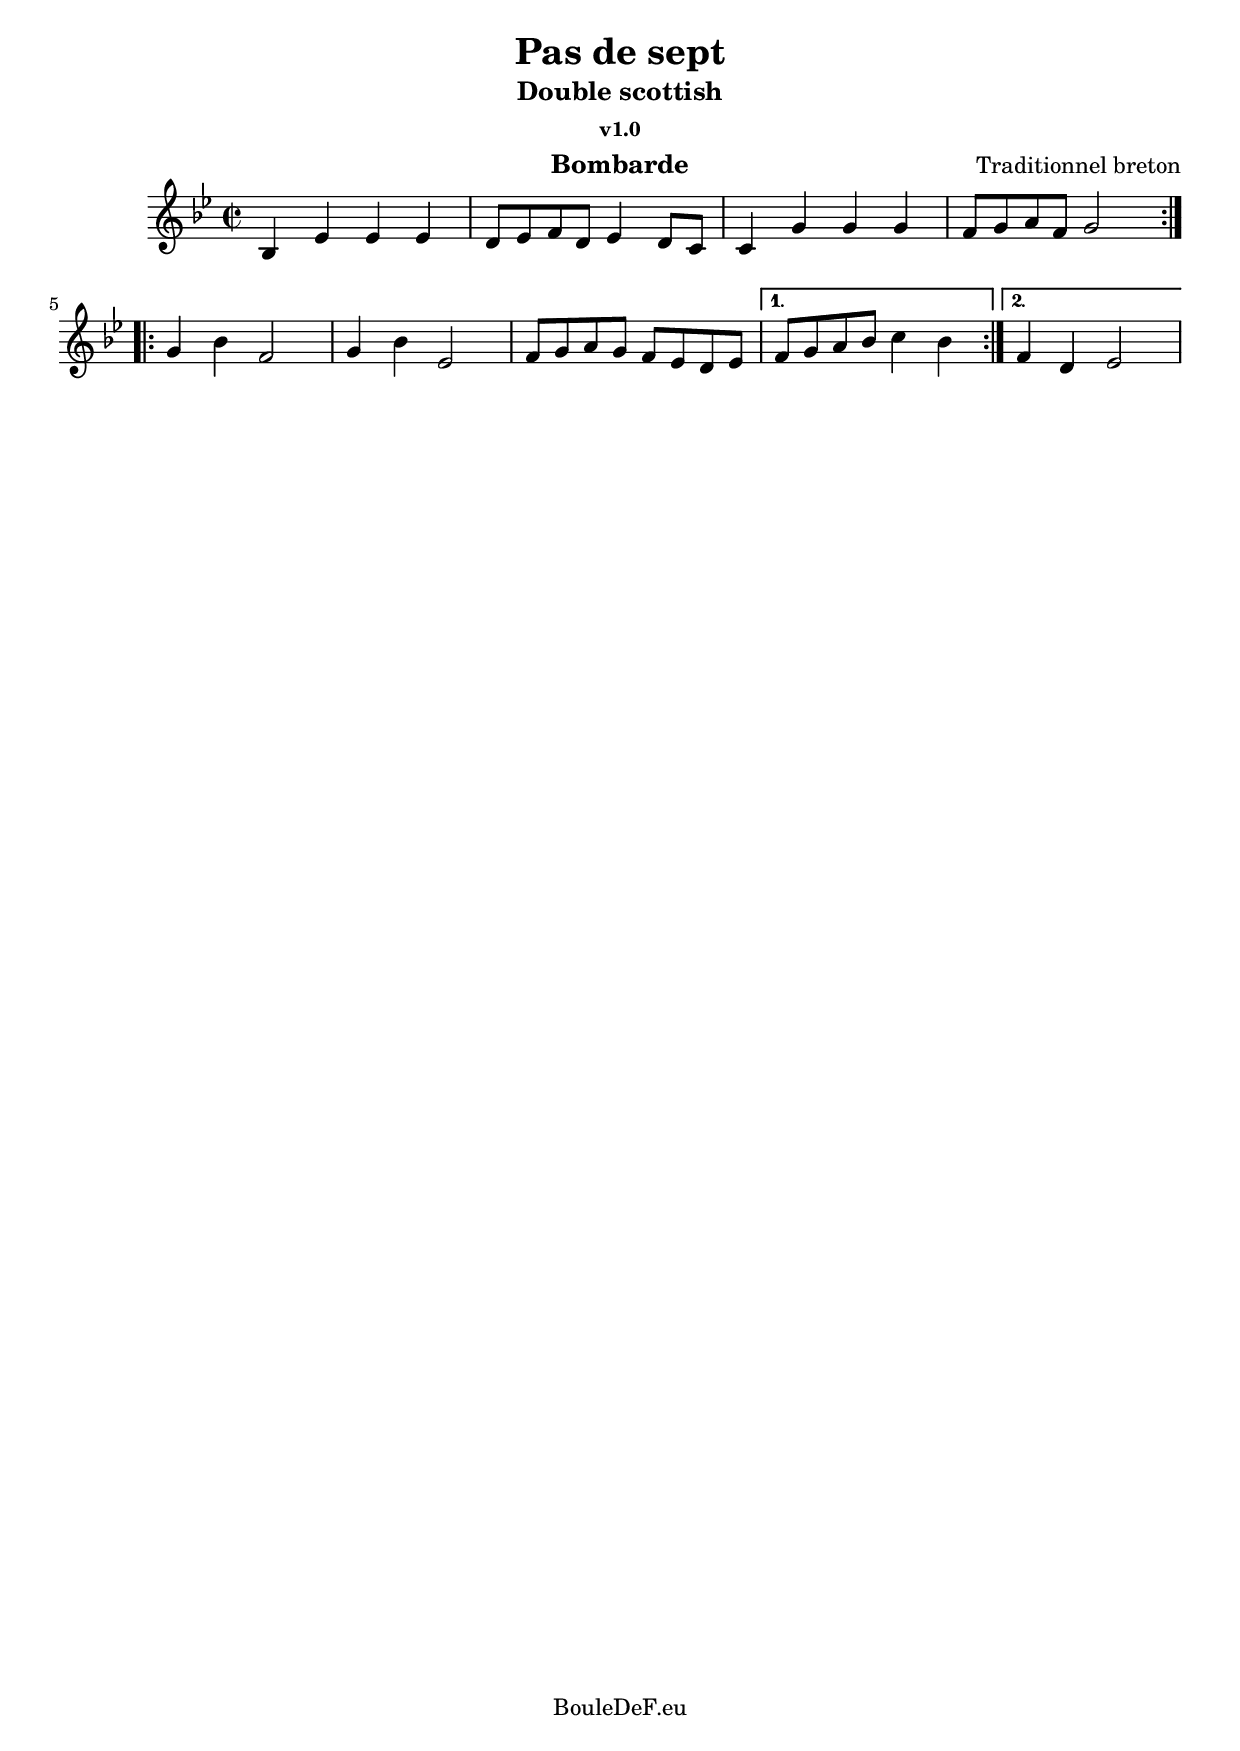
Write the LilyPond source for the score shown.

\version "2.16.0"
\include "italiano.ly"

\header {
	title = "Pas de sept"
	subtitle = "Double scottish"
	subsubtitle = "v1.0"
	composer = "Traditionnel breton"
	instrument = "Bombarde"
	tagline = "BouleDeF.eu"
}

\score {
	\new Staff \relative sib {
		\clef treble
		\key sib \major
		\time 2/2

		\repeat volta 2 {
			sib4 mib mib mib
			| re8 mib fa re mib4 re8 do
			| do4 sol' sol sol
			| fa8 sol la fa sol2
		} \break
		\repeat volta 2 {
			sol4 sib fa2
			| sol4 sib mib,2
			| fa8 sol la sol fa mib re mib
		}
		\alternative {
			{| fa8 sol la sib do4 sib}
			{| fa4 re mib2}
		}
	}
}
